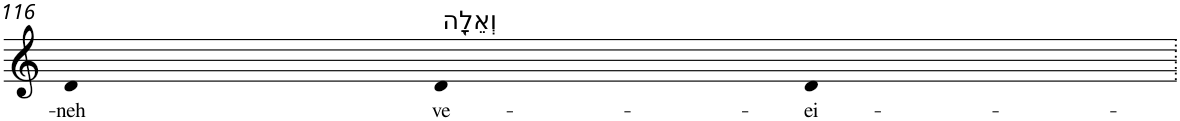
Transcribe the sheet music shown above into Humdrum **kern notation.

**kern	**text
*part1	*part1
*staff1	*staff1
*I"Piano	*
*I'Pno	*
!!LO:PB:g=z
*clefG2	*
*k[]	*
=116	=116
!	!LO:LY:b
4d	-neh
!LO:TX:a:t=וְאֵלָ֖ה	!
!	!LO:LY:b
4d	ve-
!	!LO:LY:b
4d	-ei-
=.	=.
*-	*-
